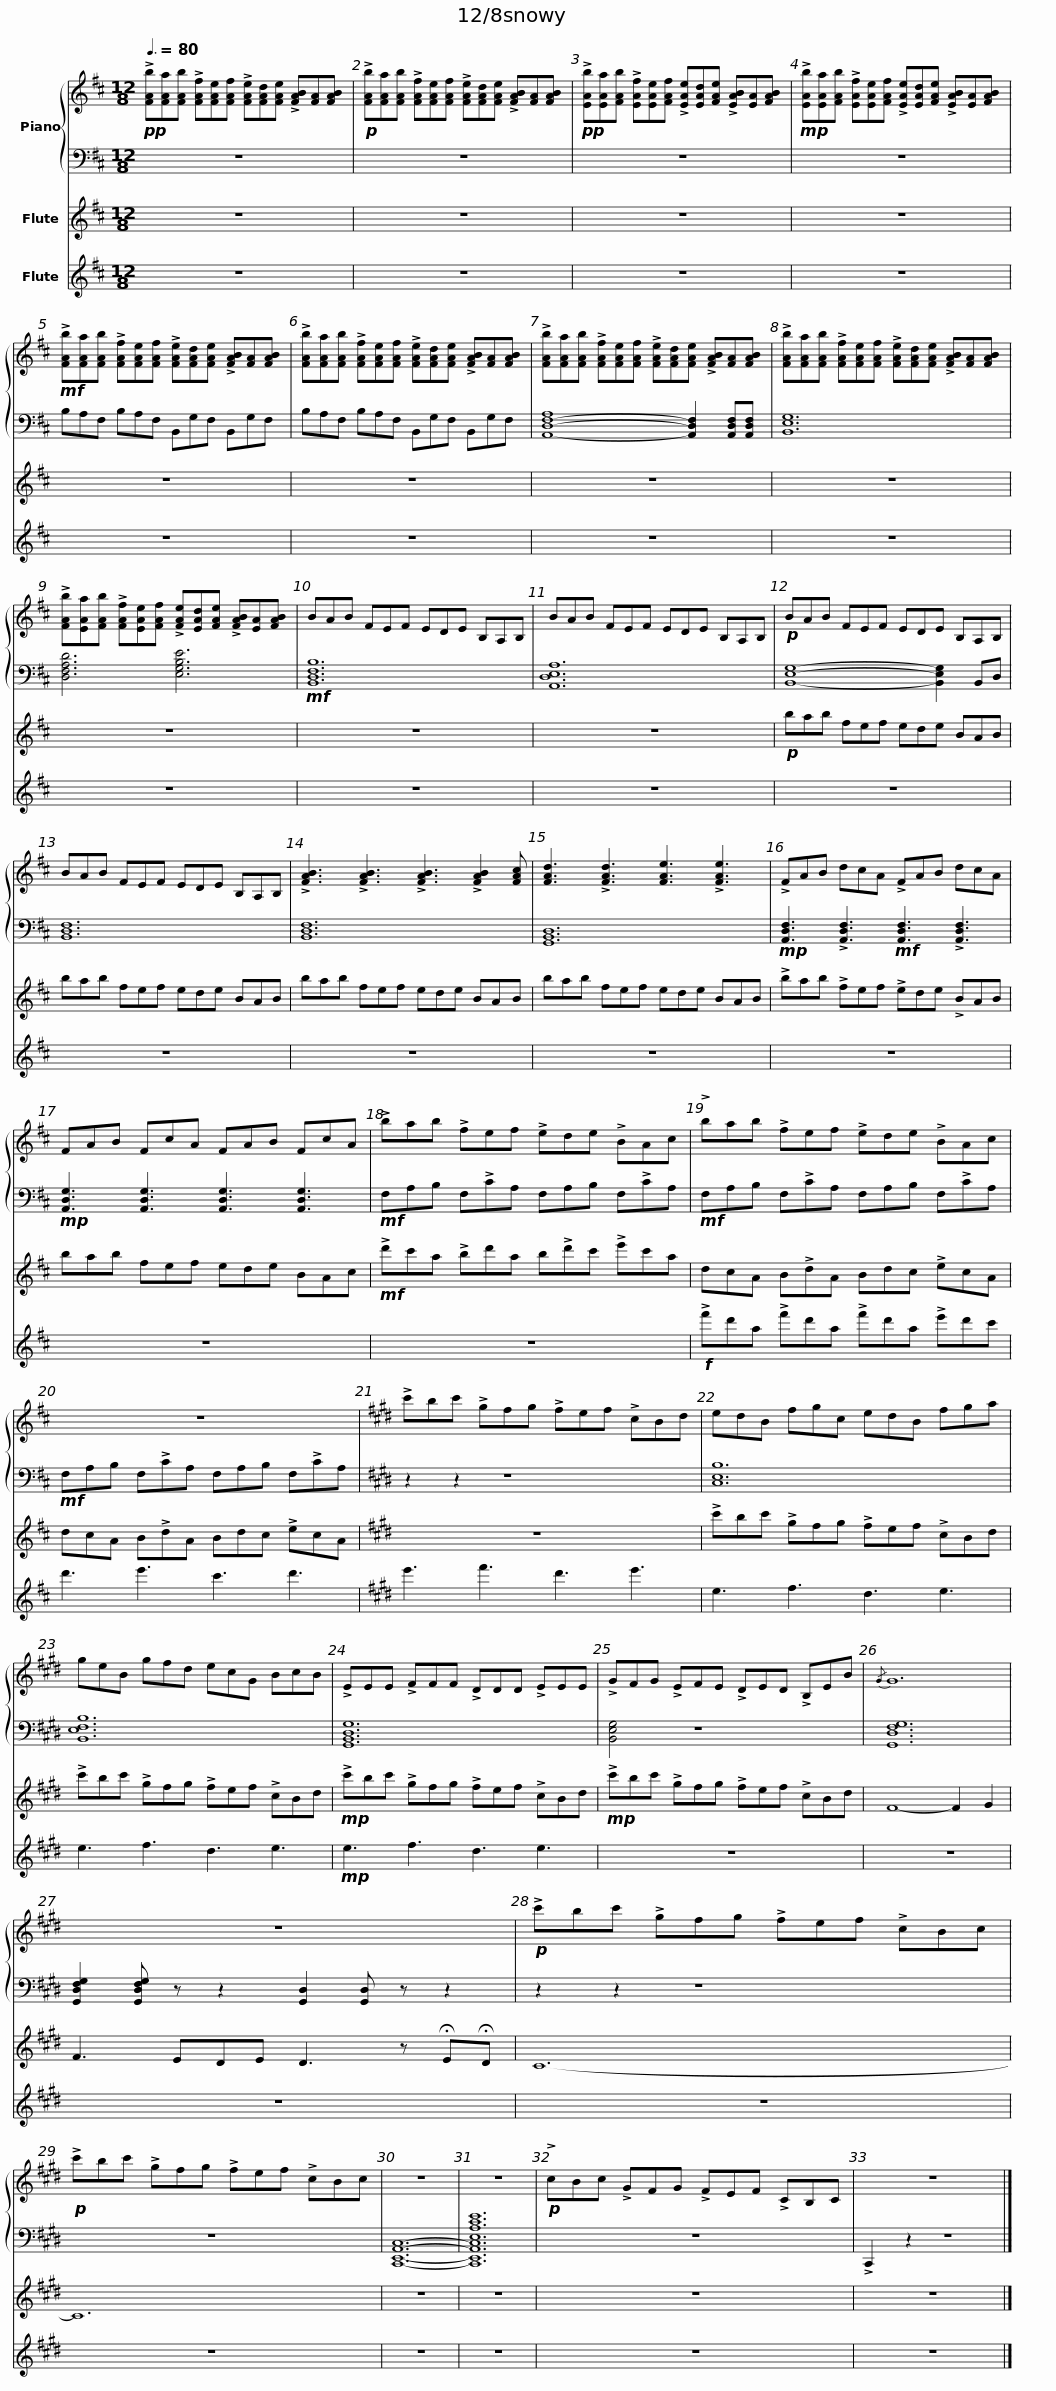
X:1
%%score { 1 | 2 } 3 4
L:1/8
Q:3/8=80
M:12/8
I:linebreak $
K:D
V:1 treble
V:2 bass
V:3 treble
V:4 treble
V:1
!pp! !>![FAb][FAa][FAb] !>![FAf][FAe][FAf] !>![FAe][FAd][FAe] !>![FAB][FA][FAB] |!p! !>![FAb][FAa][FAb] !>![FAf][FAe][FAf] !>![FAe][FAd][FAe] !>![FAB][FA][FAB] |$!pp! !>![EAb][EAa][FAb] !>![EAf][EAe][FAf] !>![EAe][EAd][FAe] !>![EAB][EA][FAB] |!mp! !>![EAb][EAa][FAb] !>![EAf][EAe][FAf] !>![EAe][EAd][FAe] !>![EAB][EA][FAB] |$!mf! !>![FAb][FAa][FAb] !>![FAf][FAe][FAf] !>![FAe][FAd][FAe] !>![FAB][FA][FAB] | %5
 !>![FAb][FAa][FAb] !>![FAf][FAe][FAf] !>![FAe][FAd][FAe] !>![FAB][FA][FAB] |$ !>![FAb][FAa][FAb] !>![FAf][FAe][FAf] !>![FAe][FAd][FAe] !>![FAB][FA][FAB] | !>![FAb][FAa][FAb] !>![FAf][FAe][FAf] !>![FAe][FAd][FAe] !>![FAB][FA][FAB] |$ !>![FAb][EAa][FAb] !>![FAf][EAe][FAf] !>![FAe][EAd][FAe] !>![FAB][EA][FAB] | BAB FEF EDE B,A,B, | %10
 BAB FEF EDE B,A,B, |$!p! BAB FEF EDE B,A,B, | BAB FEF EDE B,A,B, | !>![FAB]3 !>![FAB]3 !>![FAB]3 !>![FAB]2 [FAc] |$ [FAd]3 !>![FAd]3 [FAe]3 !>![FAe]3 | %15
 !>!FAB dcA !>!FAB dcA | FAB FcA FAB FcA |$ !>!bab !>!fef !>!ede !>!BAc | !>!bab !>!fef !>!ede !>!BAc |$ z12 | %20
[K:E] !>!c'bc' !>!gfg !>!fef !>!cBd | edB fgc edB fga |$ geB gfd ecG BcB | !>!EEE !>!FFF !>!DDD !>!EEE | !>!GFG !>!EFE !>!DED !>!B,EB |$ %25
{/G} G12 | z12 |!p! !>!c'bc' !>!gfg !>!fef !>!cBc |$!p! !>!c'bc' !>!gfg !>!fef !>!cBc | z12 | %30
 z12 |!p! !>!cBc !>!GFG !>!FEF !>!CB,C | z12 |] %33
V:2
 z12 | z12 |$ z12 | z12 |$ B,A,F, B,A,F, B,,G,F, B,,G,F, | %5
 B,A,F, B,A,F, B,,G,F, B,,G,F, |$ [A,,-D,-F,-A,]8 [A,,D,F,]2 [A,,D,F,][A,,D,F,] | [B,,E,G,]12 |$ [D,F,A,D]6 [E,G,B,E]6 |!mf! [B,,D,F,B,]12 | %10
 [A,,D,E,A,]12 |$ [B,,E,G,]8- [B,,E,G,]2 B,,D, | [B,,D,F,]12 | [B,,D,F,]12 |$ [G,,B,,D,]12 | %15
!mp! [A,,D,F,]3 !>![A,,D,F,]3!mf! [A,,D,F,]3 !>![A,,D,F,]3 |!mp! [A,,D,G,]3 [A,,D,G,]3 [A,,D,G,]3 [A,,D,G,]3 |$!mf! F,A,B, F,!>!CA, F,A,B, F,!>!CA, |!mf! F,A,B, F,!>!CA, F,A,B, F,!>!CA, |$!mf! F,A,B, F,!>!CA, F,A,B, F,!>!CA, | %20
[K:E] z2 z2 z8 | [C,E,B,]12 |$ [B,,E,F,B,]12 | [G,,B,,D,G,]12 | [B,,E,G,]4 z8 |$ %25
 [G,,D,F,G,]12 | [G,,D,F,G,]2 [G,,D,F,G,] z z2 [G,,D,]2 [G,,D,] z z2 | z2 z2 z8 |$ z12 | [C,,E,,A,,C,]12- | %30
 [C,,E,,A,,C,E,A,CE]12 | z12 | !>!C,,2 z2 z8 |] %33
V:3
 z12 | z12 |$ z12 | z12 |$ z12 | %5
 z12 |$ z12 | z12 |$ z12 | z12 | %10
 z12 |$!p! bab fef ede BAB | bab fef ede BAB | bab fef ede BAB |$ bab fef ede BAB | %15
 !>!bab !>!fef !>!ede !>!BAB | bab fef ede BAc |$!mf! !>!d'c'a !>!bd'a b!>!d'c' !>!e'c'a | dcA B!>!dA Bdc !>!ecA |$ dcA B!>!dA Bdc !>!ecA | %20
[K:E] z12 | !>!c'bc' !>!gfg !>!fef !>!cBd |$ !>!c'bc' !>!gfg !>!fef !>!cBd |!mp! !>!c'bc' !>!gfg !>!fef !>!cBd |!mp! !>!c'bc' !>!gfg !>!fef !>!cBd |$ %25
 F8- F2 G2 | F3 EDE D3 z !fermata!E!fermata!D | C12- |$ C12 | z12 | %30
 z12 | z12 | z12 |] %33
V:4
 z12 | z12 |$ z12 | z12 |$ z12 | %5
 z12 |$ z12 | z12 |$ z12 | z12 | %10
 z12 |$ z12 | z12 | z12 |$ z12 | %15
 z12 | z12 |$ z12 |!f! !>!f'd'a !>!f'd'a !>!f'd'a !>!e'd'c' |$ d'3 e'3 c'3 d'3 | %20
[K:E] e'3 f'3 d'3 e'3 | e3 f3 d3 e3 |$ e3 f3 d3 e3 |!mp! e3 f3 d3 e3 | z12 |$ %25
 z12 | z12 | z12 |$ z12 | z12 | %30
 z12 | z12 | z12 |] %33
